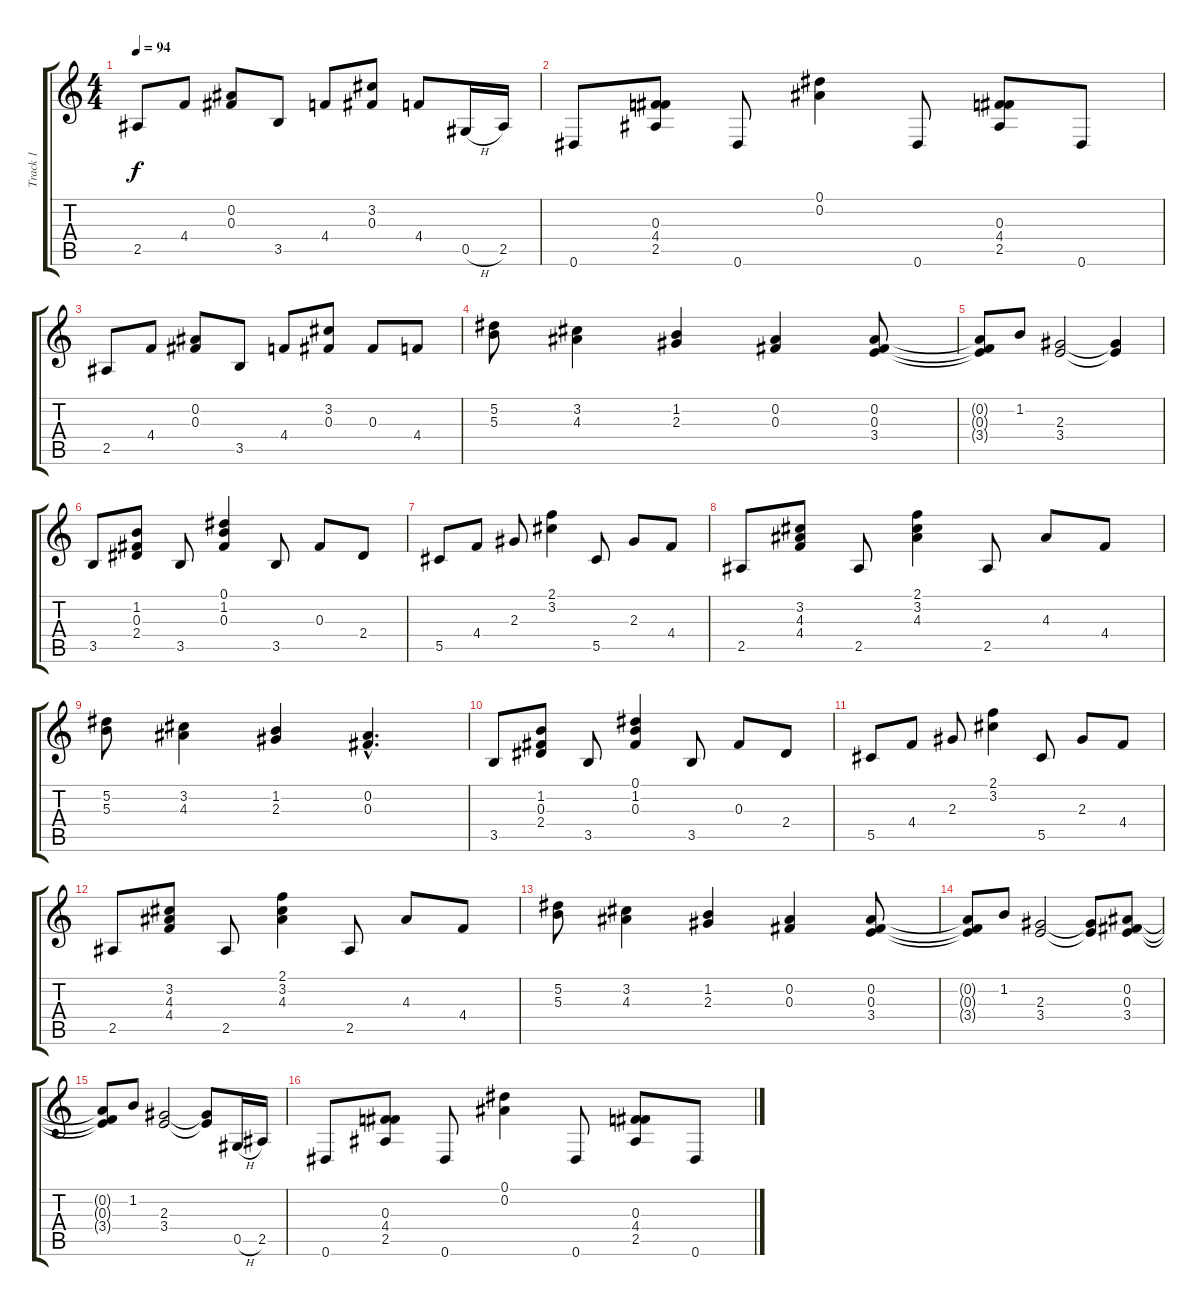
\track ("Track 1" "Track 1") {instrument acousticguitarsteel}
\staff {score tabs}
\tuning (Eb4 Bb3 Gb3 Db3 Ab2 Eb2) {hide}
\ts (4 4)
\tempo 94
\clef g2
\ks c
2.5.8{dy f} 4.4.8 (0.2 0.3).8 3.5.8 4.4.8 (3.2 0.3).8 4.4.8 0.5{h}.16 2.5.16 |
0.6.8 (0.3 4.4 2.5).8 0.6.8 (0.1 0.2).4 0.6.8 (0.3 4.4 2.5).8 0.6.8 |
2.5.8 4.4.8 (0.2 0.3).8 3.5.8 4.4.8 (3.2 0.3).8 0.3.8 4.4.8 |
(5.2 5.3).8 (3.2 4.3).4 (1.2 2.3).4 (0.2 0.3).4 (0.2 0.3 3.4).8 |
(0.2{t} 0.3{t} 3.4{t}).8 1.2.8 (2.3 3.4).2 (2.3{t} 3.4{t}).4 |
3.5.8 (1.2 0.3 2.4).8 3.5.8 (0.1 1.2 0.3).4 3.5.8 0.3.8 2.4.8 |
5.5.8 4.4.8 2.3.8 (2.1 3.2).4 5.5.8 2.3.8 4.4.8 |
2.5.8 (3.2 4.3 4.4).8 2.5.8 (2.1 3.2 4.3).4 2.5.8 4.3.8 4.4.8 |
(5.2 5.3).8 (3.2 4.3).4 (1.2 2.3).4 (0.2{hac} 0.3{hac}).4{d} |
3.5.8 (1.2 0.3 2.4).8 3.5.8 (0.1 1.2 0.3).4 3.5.8 0.3.8 2.4.8 |
5.5.8 4.4.8 2.3.8 (2.1 3.2).4 5.5.8 2.3.8 4.4.8 |
2.5.8 (3.2 4.3 4.4).8 2.5.8 (2.1 3.2 4.3).4 2.5.8 4.3.8 4.4.8 |
(5.2 5.3).8 (3.2 4.3).4 (1.2 2.3).4 (0.2 0.3).4 (0.2 0.3 3.4).8 |
(0.2{t} 0.3{t} 3.4{t}).8 1.2.8 (2.3 3.4).2 (2.3{t} 3.4{t}).8 (0.2 0.3 3.4).8 |
(0.2{t} 0.3{t} 3.4{t}).8 1.2.8 (2.3 3.4).2 (2.3{t} 3.4{t}).8 0.5{h}.16 2.5.16 |
0.6.8 (0.3 4.4 2.5).8 0.6.8 (0.1 0.2).4 0.6.8 (0.3 4.4 2.5).8 0.6.8
